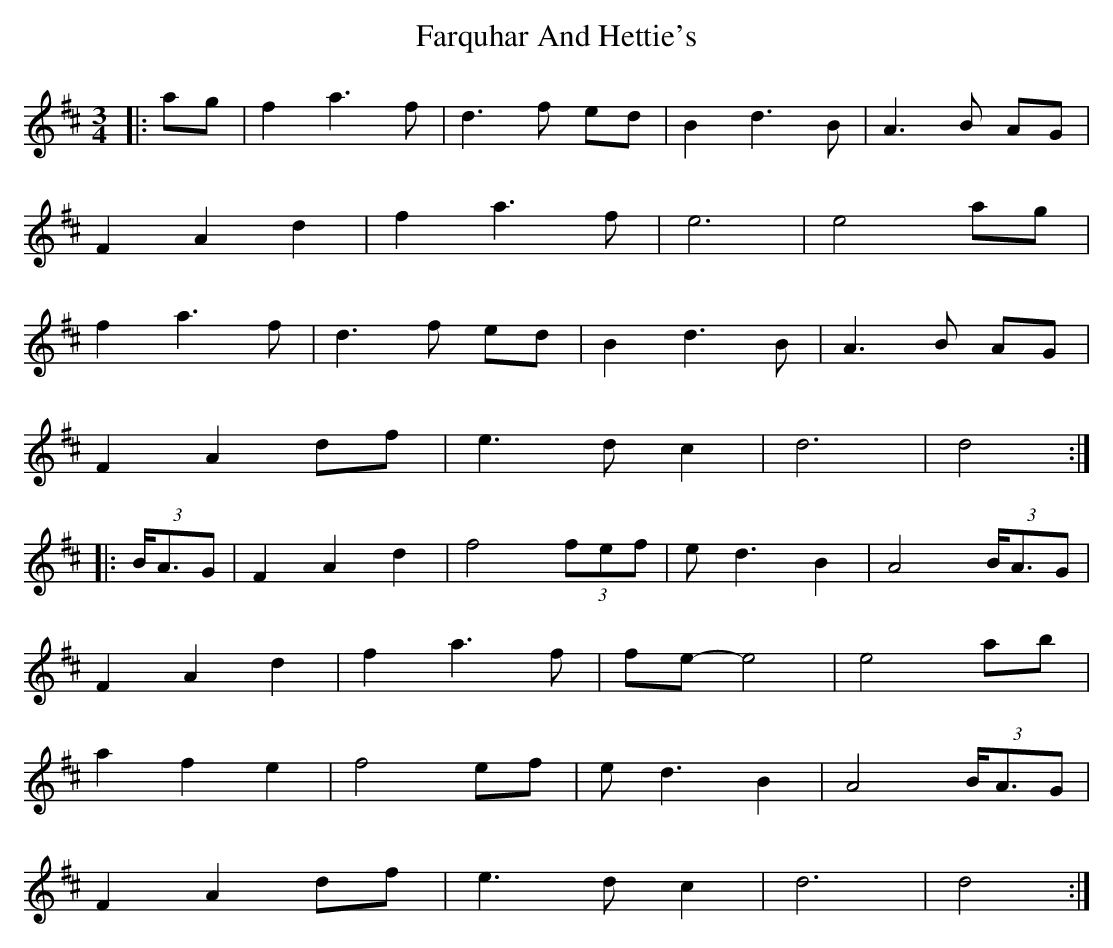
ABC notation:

X:1
T: Farquhar And Hettie's
M: 3/4
L: 1/8
K: Dmaj
|:ag | f2 a3 f | d3 f ed | B2 d3 B | A3 B AG |
F2 A2 d2 | f2 a3 f | e6 | e4 ag |
f2 a3 f | d3 f ed | B2 d3 B | A3 B AG |
F2 A2 df | e3 d c2 | d6 | d4 :|
|:(3B<AG | F2 A2 d2 | f4 (3fef | e d3 B2 | A4(3B<AG |
F2 A2 d2 | f2 a3 f | fe- e4 | e4 ab |
a2 f2 e2 | f4 ef | e d3 B2 | A4 (3B<AG |
F2 A2 df | e3 d c2 | d6 | d4 :|
